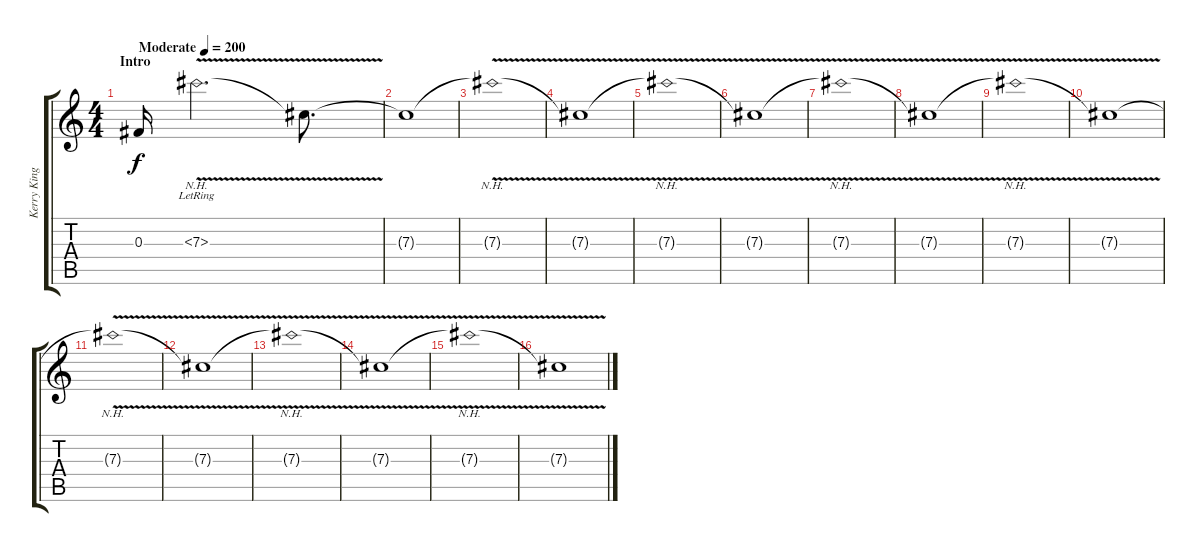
\track ("Kerry King" "Kerry King") {instrument overdrivenguitar}
\staff {score tabs}
\tuning (Eb4 Bb3 Gb3 Db3 Ab2 Eb2) {hide}
\ts (4 4)
\section ("" "Intro")
\tempo (200 "Moderate")
\clef g2
\ks c
0.3.16{dy f volume 0 instrument overdrivenguitar} 7.3{nh v lr}.2{d volume 5} 7.3{t}.8{d} |
7.3{t}.1 |
7.3{nh v t}.1 |
7.3{t}.1 |
7.3{nh v t}.1 |
7.3{t}.1{volume 10} |
7.3{nh v t}.1 |
7.3{t}.1 |
7.3{nh v t}.1 |
7.3{t}.1{volume 16} |
7.3{nh v t}.1 |
7.3{t}.1 |
7.3{nh v t}.1 |
7.3{t}.1 |
7.3{nh v t}.1 |
7.3{t}.1
